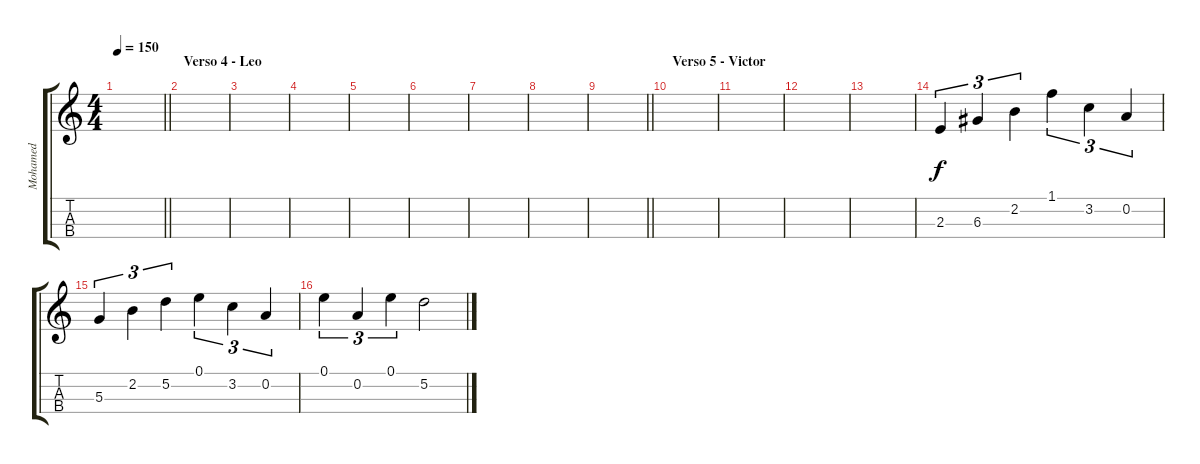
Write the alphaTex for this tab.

\track ("Mohamed" "Mohamed") {instrument violin}
\staff {score tabs}
\tuning (E5 A4 D4 G3) {hide}
\ts (4 4)
\tempo 150
\clef g2
\barLineRight lightlight
\ks c
|
\section ("" "Verso 4 - Leo")
|
|
|
|
|
|
|
\barLineRight lightlight
|
\section ("" "Verso 5 - Victor")
|
|
|
|
2.3.4{tu (3 2)} 6.3.4{tu (3 2)} 2.2.4{tu (3 2)} 1.1.4{tu (3 2)} 3.2.4{tu (3 2)} 0.2.4{tu (3 2)} |
5.3.4{tu (3 2)} 2.2.4{tu (3 2)} 5.2.4{tu (3 2)} 0.1.4{tu (3 2)} 3.2.4{tu (3 2)} 0.2.4{tu (3 2)} |
0.1.4{tu (3 2)} 0.2.4{tu (3 2)} 0.1.4{tu (3 2)} 5.2.2
